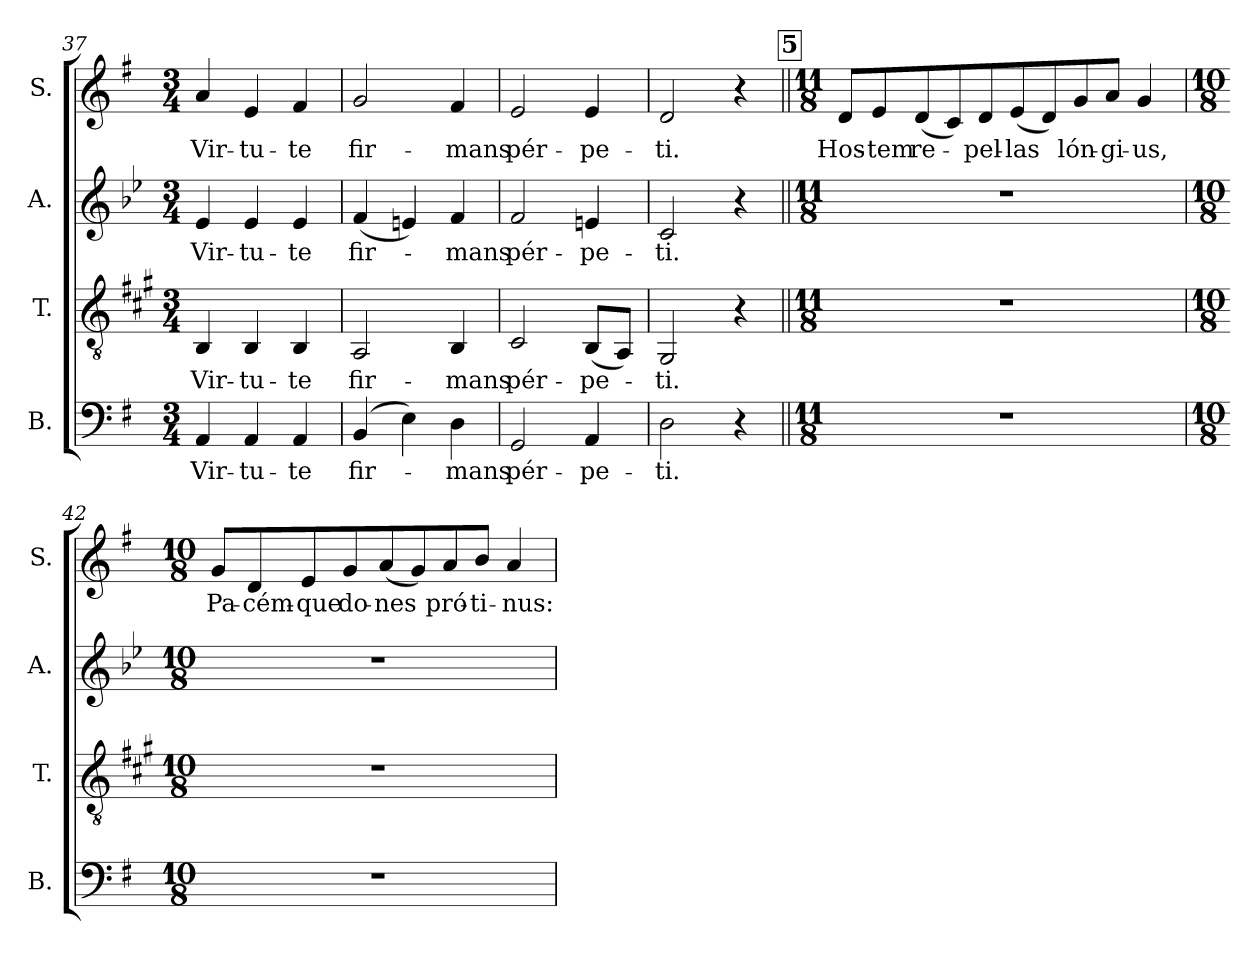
**kern	**text	**kern	**text	**kern	**text	**kern	**text
*part4	*part4	*part3	*part3	*part2	*part2	*part1	*part1
*staff4	*staff4	*staff3	*staff3	*staff2	*staff2	*staff1	*staff1
*I"B.	*	*I"T.	*	*I"A.	*	*I"S.	*
*I'B.	*	*I'T.	*	*I'A.	*	*I'S.	*
*clefF4	*	*clefGv2	*	*clefG2	*	*clefG2	*
*	*	*ITrd1c2	*	*ITrd2c3	*	*	*
*k[f#]	*	*k[f#]	*	*k[f#]	*	*k[f#]	*
*G:	*	*G:	*	*G:	*	*G:	*
*M3/4	*	*M3/4	*	*M3/4	*	*M3/4	*
=37	=37	=37	=37	=37	=37	=37	=37
!	!LO:LY:b:color=#000000	!	!	!	!	!	!
!	!	!	!LO:LY:b:color=#000000	!	!	!	!
!	!	!	!	!	!LO:LY:b:color=#000000	!	!
!	!	!	!	!	!	!	!LO:LY:b:color=#000000
4AAi/	Vir-	4AAi/	Vir-	4ci/	Vir-	4ai/	Vir-
!	!LO:LY:b:color=#000000	!	!	!	!	!	!
!	!	!	!LO:LY:b:color=#000000	!	!	!	!
!	!	!	!	!	!LO:LY:b:color=#000000	!	!
!	!	!	!	!	!	!	!LO:LY:b:color=#000000
4AAi/	-tu-	4AAi/	-tu-	4ci/	-tu-	4ei/	-tu-
!	!LO:LY:b:color=#000000	!	!	!	!	!	!
!	!	!	!LO:LY:b:color=#000000	!	!	!	!
!	!	!	!	!	!LO:LY:b:color=#000000	!	!
!	!	!	!	!	!	!	!LO:LY:b:color=#000000
4AAi/	-te	4AAi/	-te	4ci/	-te	4f#i/	-te
=38	=38	=38	=38	=38	=38	=38	=38
!	!LO:LY:b:color=#000000	!	!	!	!	!	!
!	!	!	!LO:LY:b:color=#000000	!	!	!	!
!	!	!	!	!	!LO:LY:b:color=#000000	!	!
!	!	!	!	!	!	!	!LO:LY:b:color=#000000
(4BBi/	fir-	2GGi/	fir-	(4di/	fir-	2gi/	fir-
4Ei\)	.	.	.	4c#Xi/)	.	.	.
!	!LO:LY:b:color=#000000	!	!	!	!	!	!
!	!	!	!LO:LY:b:color=#000000	!	!	!	!
!	!	!	!	!	!LO:LY:b:color=#000000	!	!
!	!	!	!	!	!	!	!LO:LY:b:color=#000000
4Di\	-mans	4AAi/	-mans	4di/	-mans	4f#i/	-mans
=39	=39	=39	=39	=39	=39	=39	=39
!	!LO:LY:b:color=#000000	!	!	!	!	!	!
!	!	!	!LO:LY:b:color=#000000	!	!	!	!
!	!	!	!	!	!LO:LY:b:color=#000000	!	!
!	!	!	!	!	!	!	!LO:LY:b:color=#000000
2GGi/	pér-	2BBi/	pér-	2di/	pér-	2ei/	pér-
!	!LO:LY:b:color=#000000	!	!	!	!	!	!
!	!	!	!LO:LY:b:color=#000000	!	!	!	!
!	!	!	!	!	!LO:LY:b:color=#000000	!	!
!	!	!	!	!	!	!	!LO:LY:b:color=#000000
4AAi/	-pe-	(8AAi/L	-pe-	4c#Xi/	-pe-	4ei/	-pe-
.	.	8GGi/J)	.	.	.	.	.
=40	=40	=40	=40	=40	=40	=40	=40
!	!LO:LY:b:color=#000000	!	!	!	!	!	!
!	!	!	!LO:LY:b:color=#000000	!	!	!	!
!	!	!	!	!	!LO:LY:b:color=#000000	!	!
!	!	!	!	!	!	!	!LO:LY:b:color=#000000
2Di\	-ti.	2FF#i/	-ti.	2Ai/	-ti.	2di/	-ti.
4r	.	4r	.	4r	.	4r	.
!!LO:LB:g=z
!!LO:REH:place=s1:B:color=#000000:enc=box:fs=14.5984:t=5
=41||	=41||	=41||	=41||	=41||	=41||	=41||	=41||
*M11/8	*	*M11/8	*	*M11/8	*	*M11/8	*
!LO:N:vis=1	!	!LO:N:vis=1	!	!LO:N:vis=1	!	!	!
!	!	!	!	!	!	!	!LO:LY:b:color=#000000
8%11r	.	8%11r	.	8%11r	.	8di/L	Hos-
!	!	!	!	!	!	!	!LO:LY:b:color=#000000
.	.	.	.	.	.	8ei/	-tem
!	!	!	!	!	!	!	!LO:LY:b:color=#000000
.	.	.	.	.	.	(8di/	re-
.	.	.	.	.	.	8ci/)	.
!	!	!	!	!	!	!	!LO:LY:b:color=#000000
.	.	.	.	.	.	8di/	-pel-
!	!	!	!	!	!	!	!LO:LY:b:color=#000000
.	.	.	.	.	.	(8ei/	-las
.	.	.	.	.	.	8di/)	.
!	!	!	!	!	!	!	!LO:LY:b:color=#000000
.	.	.	.	.	.	8gi/	lón-
!	!	!	!	!	!	!	!LO:LY:b:color=#000000
.	.	.	.	.	.	8ai/J	-gi-
!	!	!	!	!	!	!	!LO:LY:b:color=#000000
.	.	.	.	.	.	4gi/	-us,
=42	=42	=42	=42	=42	=42	=42	=42
*M10/8	*	*M10/8	*	*M10/8	*	*M10/8	*
!LO:N:vis=1	!	!LO:N:vis=1	!	!LO:N:vis=1	!	!	!
!	!	!	!	!	!	!	!LO:LY:b:color=#000000
4%5r	.	4%5r	.	4%5r	.	8gi/L	Pa-
!	!	!	!	!	!	!	!LO:LY:b:color=#000000
.	.	.	.	.	.	8di/	-cém-
!	!	!	!	!	!	!	!LO:LY:b:color=#000000
.	.	.	.	.	.	8ei/	-que
!	!	!	!	!	!	!	!LO:LY:b:color=#000000
.	.	.	.	.	.	8gi/	do-
!	!	!	!	!	!	!	!LO:LY:b:color=#000000
.	.	.	.	.	.	(8ai/	-nes
.	.	.	.	.	.	8gi/)	.
!	!	!	!	!	!	!	!LO:LY:b:color=#000000
.	.	.	.	.	.	8ai/	pró-
!	!	!	!	!	!	!	!LO:LY:b:color=#000000
.	.	.	.	.	.	8bi/J	-ti-
!	!	!	!	!	!	!	!LO:LY:b:color=#000000
.	.	.	.	.	.	4ai/	-nus:
=	=	=	=	=	=	=	=
*-	*-	*-	*-	*-	*-	*-	*-
